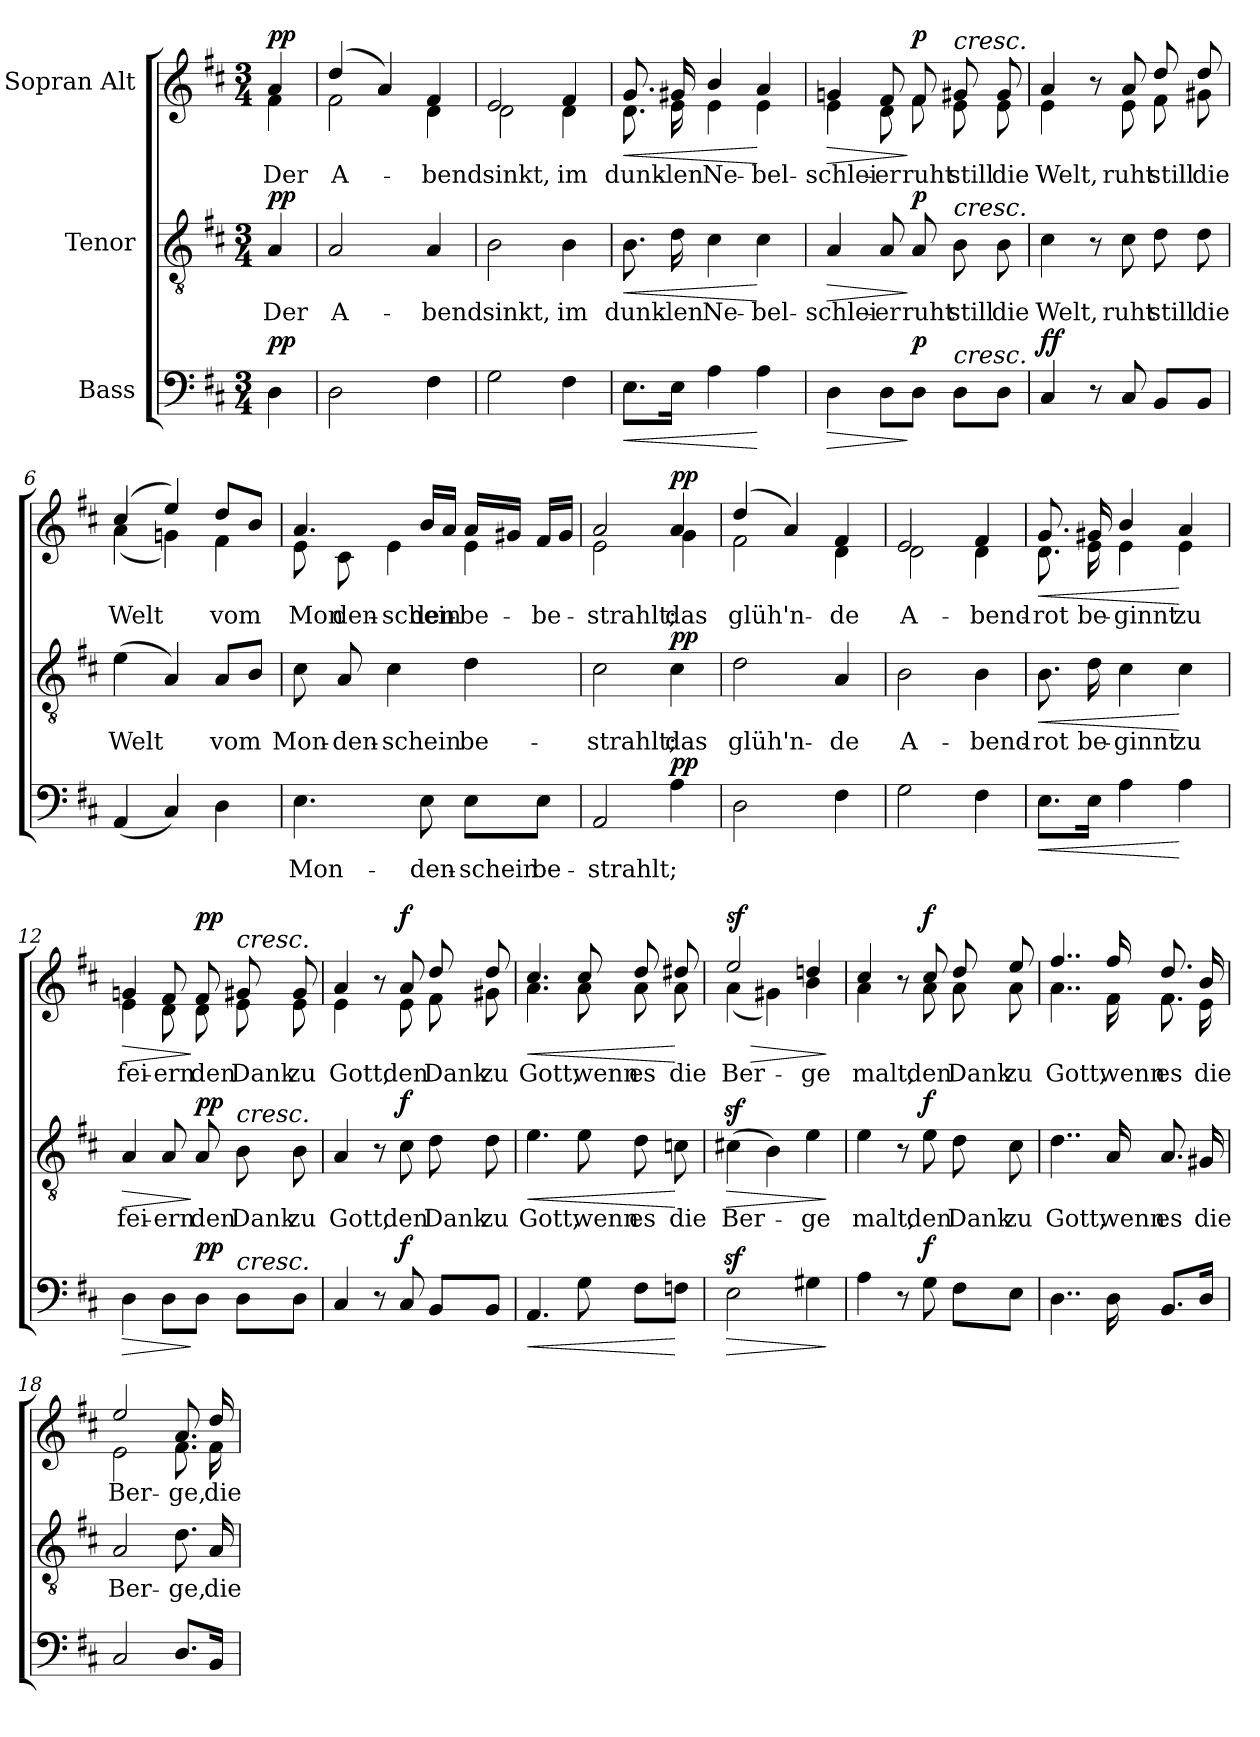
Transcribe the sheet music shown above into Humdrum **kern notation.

**kern	**text	**dynam	**kern	**text	**dynam	**kern	**text	**dynam
*part3	*part3	*part3	*part2	*part2	*part2	*part1	*part1	*part1
*staff3	*staff3	*staff3	*staff2	*staff2	*staff2	*staff1	*staff1	*staff1
*I"Bass	*	*	*I"Tenor	*	*	*I"Sopran Alt	*	*
*clefF4	*	*	*clefGv2	*	*	*clefG2	*	*
*k[f#c#]	*	*	*k[f#c#]	*	*	*k[f#c#]	*	*
*M3/4	*	*	*M3/4	*	*	*M3/4	*	*
=	=	=	=	=	=	=	=	=
!	!	!	!	!	!	!LO:TX:a:B:t=Langsam	!	!
!	!	!LO:DY:a	!	!LO:LY:b	!LO:DY:a	!	!LO:LY:b	!LO:DY:a
*	*	*	*	*	*	*^	*	*
4D\	.	pp	4A/	Der	pp	4a/	4f#\	Der	pp
=1	=1	=1	=1	=1	=1	=1	=1	=1	=1
!	!	!	!	!LO:LY:b	!	!	!	!LO:LY:b	!
2D\	.	.	2A/	A-	.	(4dd/	2f#\	A-	.
.	.	.	.	.	.	4a/)	.	.	.
!	!	!	!	!LO:LY:b	!	!	!	!LO:LY:b	!
4F#\	.	.	4A/	-bend	.	4f#/	4d\	-bend	.
=2	=2	=2	=2	=2	=2	=2	=2	=2	=2
!	!	!	!	!LO:LY:b	!	!	!	!LO:LY:b	!
2G\	.	.	2B\	sinkt,	.	2e/	2d\	sinkt,	.
!	!	!	!	!LO:LY:b	!	!	!	!LO:LY:b	!
4F#\	.	.	4B\	im	.	4f#/	4d\	im	.
=3	=3	=3	=3	=3	=3	=3	=3	=3	=3
!	!	!LO:HP:b	!	!LO:LY:b	!LO:HP:b	!	!	!LO:LY:b	!LO:HP:b
8.E\L	.	<	8.B\	dunk-	<	8.g/	8.d\	dunk-	<
!	!	!	!	!LO:LY:b	!	!	!	!LO:LY:b	!
16E\Jk	.	.	16d\	-len	.	16g#X/	16e\	-len	.
!	!	!	!	!LO:LY:b	!	!	!	!LO:LY:b	!
4A\	.	.	4c#\	Ne-	.	4b/	4e\	Ne-	.
!	!	!	!	!LO:LY:b	!	!	!	!LO:LY:b	!
4A\	.	[	4c#\	-bel-	[	4a/	4e\	-bel-	[
=4	=4	=4	=4	=4	=4	=4	=4	=4	=4
!	!	!LO:HP:b	!	!LO:LY:b	!LO:HP:b	!	!	!LO:LY:b	!LO:HP:b
4D\	.	>	4A/	-schlei-	>	4gn/	4e\	-schlei-	>
!	!	!	!	!LO:LY:b	!	!	!	!LO:LY:b	!
8D\L	.	.	8A/	-er	.	8f#/	8d\	-er	.
!	!	!LO:DY:n=1:a	!	!LO:LY:b	!LO:DY:n=1:a	!	!	!LO:LY:b	!LO:DY:n=1:a
8D\J	.	] p	8A/	ruht	] p	8f#/	8f#\	ruht	] p
!	!	!	!	!	!	!LO:TX:a:i:t=cresc.	!	!	!
!	!	!	!LO:TX:a:i:t=cresc.	!	!	!	!	!	!
!LO:TX:a:i:t=cresc.	!	!	!	!	!	!	!	!	!
!	!	!	!	!LO:LY:b	!	!	!	!LO:LY:b	!
8D\L	.	.	8B\	still	.	8g#X/	8e\	still	.
!	!	!	!	!LO:LY:b	!	!	!	!LO:LY:b	!
8D\J	.	.	8B\	die	.	8g#/	8e\	die	.
!!LO:LB:g=z	!!
=5	=5	=5	=5	=5	=5	=5	=5	=5	=5
!	!	!LO:DY:a	!	!LO:LY:b	!	!	!	!LO:LY:b	!
!	!	!LO:DY:n=1:a	!	!	!	!	!	!	!
4C#/	.	f f	4c#\	Welt,	.	4a/	4e\	Welt,	.
8r	.	.	8r	.	.	8r	8ryy	.	.
!	!	!	!	!LO:LY:b	!	!	!	!LO:LY:b	!
8C#/	.	.	8c#\	ruht	.	8a/	8e\	ruht	.
!	!	!	!	!LO:LY:b	!	!	!	!LO:LY:b	!
8BB/L	.	.	8d\	still	.	8dd/	8f#\	still	.
!	!	!	!	!LO:LY:b	!	!	!	!LO:LY:b	!
8BB/J	.	.	8d\	die	.	8dd/	8g#X\	die	.
=6	=6	=6	=6	=6	=6	=6	=6	=6	=6
!	!	!	!	!LO:LY:b	!	!	!	!LO:LY:b	!
(4AA/	.	.	(4e\	Welt	.	(4cc#/	(4a\	Welt	.
4C#/)	.	.	4A/)	.	.	4ee/)	4gn\)	.	.
!	!	!	!	!LO:LY:b	!	!	!	!LO:LY:b	!
4D\	.	.	8A/L	vom	.	8dd/L	4f#\	vom	.
.	.	.	8B/J	.	.	8b/J	.	.	.
=7	=7	=7	=7	=7	=7	=7	=7	=7	=7
!	!LO:LY:b	!	!	!LO:LY:b	!	!	!	!LO:LY:b	!
!	!	!	!	!	!	!	!	!LO:LY:b	!
4.E\	Mon-	.	8c#\	Mon-	.	4.a/	8e\	Mon-	.
!	!	!	!	!LO:LY:b	!	!	!	!LO:LY:b	!
.	.	.	8A/	-den-	.	.	8c#\	-den-	.
!	!	!	!	!LO:LY:b	!	!	!	!LO:LY:b	!
.	.	.	4c#\	-schein	.	.	4e\	-schein	.
!	!LO:LY:b	!	!	!	!	!	!	!LO:LY:b	!
8E\	-den-	.	.	.	.	16b/LL	.	-den-	.
.	.	.	.	.	.	16a/JJ	.	.	.
!	!LO:LY:b	!	!	!LO:LY:b	!	!	!	!LO:LY:b	!
!	!	!	!	!	!	!	!	!LO:LY:b	!
8E\L	-schein	.	4d\	be-	.	16a/LL	4e\	be-	.
.	.	.	.	.	.	16g#X/JJ	.	.	.
!	!LO:LY:b	!	!	!	!	!	!	!LO:LY:b	!
8E\J	be-	.	.	.	.	16f#/LL	.	be-	.
.	.	.	.	.	.	16g#/JJ	.	.	.
=8	=8	=8	=8	=8	=8	=8	=8	=8	=8
!	!LO:LY:b	!	!	!LO:LY:b	!	!	!	!LO:LY:b	!
!	!	!	!	!	!	!	!	!LO:LY:b	!
2AA/	-strahlt;	.	2c#\	-strahlt;	.	2a/	2e\	-strahlt;	.
!	!	!LO:DY:a	!	!LO:LY:b	!LO:DY:a	!	!	!LO:LY:b	!LO:DY:a
4A\	.	pp	4c#\	das	pp	4a/	4g\	das	pp
!!LO:LB:g=z	!!
=9	=9	=9	=9	=9	=9	=9	=9	=9	=9
!	!	!	!	!LO:LY:b	!	!	!	!LO:LY:b	!
2D\	.	.	2d\	glüh'n-	.	(4dd/	2f#\	glüh'n-	.
.	.	.	.	.	.	4a/)	.	.	.
!	!	!	!	!LO:LY:b	!	!	!	!LO:LY:b	!
4F#\	.	.	4A/	-de	.	4f#/	4d\	-de	.
=10	=10	=10	=10	=10	=10	=10	=10	=10	=10
!	!	!	!	!LO:LY:b	!	!	!	!LO:LY:b	!
2G\	.	.	2B\	A-	.	2e/	2d\	A-	.
!	!	!	!	!LO:LY:b	!	!	!	!LO:LY:b	!
4F#\	.	.	4B\	-bend-	.	4f#/	4d\	-bend-	.
=11	=11	=11	=11	=11	=11	=11	=11	=11	=11
!	!	!LO:HP:b	!	!LO:LY:b	!LO:HP:b	!	!	!LO:LY:b	!LO:HP:b
8.E\L	.	<	8.B\	-rot	<	8.g/	8.d\	-rot	<
!	!	!	!	!LO:LY:b	!	!	!	!LO:LY:b	!
16E\Jk	.	.	16d\	be-	.	16g#X/	16e\	be-	.
!	!	!	!	!LO:LY:b	!	!	!	!LO:LY:b	!
4A\	.	.	4c#\	-ginnt	.	4b/	4e\	-ginnt	.
!	!	!	!	!LO:LY:b	!	!	!	!LO:LY:b	!
4A\	.	[	4c#\	zu	[	4a/	4e\	zu	[
=12	=12	=12	=12	=12	=12	=12	=12	=12	=12
!	!	!LO:HP:b	!	!LO:LY:b	!LO:HP:b	!	!	!LO:LY:b	!LO:HP:b
4D\	.	>	4A/	fei-	>	4gn/	4e\	fei-	>
!	!	!	!	!LO:LY:b	!	!	!	!LO:LY:b	!
8D\L	.	.	8A/	-ern	.	8f#/	8d\	-ern	.
!	!	!LO:DY:n=1:a	!	!LO:LY:b	!LO:DY:n=1:a	!	!	!LO:LY:b	!LO:DY:n=1:a
8D\J	.	] pp	8A/	den	] pp	8f#/	8d\	den	] pp
!	!	!	!	!	!	!LO:TX:a:i:t=cresc.	!	!	!
!	!	!	!LO:TX:a:i:t=cresc.	!	!	!	!	!	!
!LO:TX:a:i:t=cresc.	!	!	!	!	!	!	!	!	!
!	!	!	!	!LO:LY:b	!	!	!	!LO:LY:b	!
8D\L	.	.	8B\	Dank	.	8g#X/	8e\	Dank	.
!	!	!	!	!LO:LY:b	!	!	!	!LO:LY:b	!
8D\J	.	.	8B\	zu	.	8g#/	8e\	zu	.
=13	=13	=13	=13	=13	=13	=13	=13	=13	=13
!	!	!	!	!LO:LY:b	!	!	!	!LO:LY:b	!
4C#/	.	.	4A/	Gott,	.	4a/	4e\	Gott,	.
8r	.	.	8r	.	.	8r	8ryy	.	.
!	!	!LO:DY:a	!	!LO:LY:b	!LO:DY:a	!	!	!LO:LY:b	!LO:DY:a
8C#/	.	f	8c#\	den	f	8a/	8e\	den	f
!	!	!	!	!LO:LY:b	!	!	!	!LO:LY:b	!
8BB/L	.	.	8d\	Dank	.	8dd/	8f#\	Dank	.
!	!	!	!	!LO:LY:b	!	!	!	!LO:LY:b	!
8BB/J	.	.	8d\	zu	.	8dd/	8g#X\	zu	.
!!LO:LB:g=z	!!
=14	=14	=14	=14	=14	=14	=14	=14	=14	=14
!	!	!LO:HP:b	!	!LO:LY:b	!LO:HP:b	!	!	!LO:LY:b	!LO:HP:b
4.AA/	.	<	4.e\	Gott,	<	4.cc#/	4.a\	Gott,	<
!	!	!	!	!LO:LY:b	!	!	!	!LO:LY:b	!
8G\	.	.	8e\	wenn	.	8cc#/	8a\	wenn	.
!	!	!	!	!LO:LY:b	!	!	!	!LO:LY:b	!
8F#\L	.	.	8d\	es	.	8dd/	8a\	es	.
!	!	!	!	!LO:LY:b	!	!	!	!LO:LY:b	!
8Fn\J	.	[	8cn\	die	[	8dd#X/	8a\	die	[
=15	=15	=15	=15	=15	=15	=15	=15	=15	=15
!	!	!LO:HP:b	!	!LO:LY:b	!LO:HP:b	!	!	!LO:LY:b	!LO:HP:b
!	!	!	!	!	!	!	!	!	!LO:DY:n=1:a
2Ez>\	.	>	(4c#Xz>\	Ber-	>	2ee/	(4a\	Ber-	> sf
.	.	.	4B\)	.	.	.	4g#X\)	.	.
!	!	!	!	!LO:LY:b	!	!	!	!LO:LY:b	!
4G#X\	.	.	4e\	-ge	.	4ddn/	4b\	-ge	.
*	*	*	*	*	*	*v	*v	*	*
.	.	]	.	.	]	.	.	]
=16	=16	=16	=16	=16	=16	=16	=16	=16
!	!	!	!	!LO:LY:b	!	!	!LO:LY:b	!
*	*	*	*	*	*	*^	*	*
4A\	.	.	4e\	malt,	.	4cc#/	4a\	malt,	.
8r	.	.	8r	.	.	8r	8ryy	.	.
!	!	!LO:DY:a	!	!LO:LY:b	!LO:DY:a	!	!	!LO:LY:b	!LO:DY:a
8G\	.	f	8e\	den	f	8cc#/	8a\	den	f
!	!	!	!	!LO:LY:b	!	!	!	!LO:LY:b	!
8F#\L	.	.	8d\	Dank	.	8dd/	8a\	Dank	.
!	!	!	!	!LO:LY:b	!	!	!	!LO:LY:b	!
8E\J	.	.	8c#\	zu	.	8ee/	8a\	zu	.
=17	=17	=17	=17	=17	=17	=17	=17	=17	=17
!	!	!	!	!LO:LY:b	!	!	!	!LO:LY:b	!
4..D\	.	.	4..d\	Gott,	.	4..ff#/	4..a\	Gott,	.
!	!	!	!	!LO:LY:b	!	!	!	!LO:LY:b	!
16D\	.	.	16A/	wenn	.	16ff#/	16f#\	wenn	.
!	!	!	!	!LO:LY:b	!	!	!	!LO:LY:b	!
8.BB/L	.	.	8.A/	es	.	8.dd/	8.f#\	es	.
!	!	!	!	!LO:LY:b	!	!	!	!LO:LY:b	!
16D/Jk	.	.	16G#X/	die	.	16b/	16e\	die	.
!!LO:PB:g=z	!!
=18	=18	=18	=18	=18	=18	=18	=18	=18	=18
!	!	!	!	!LO:LY:b	!	!	!	!LO:LY:b	!
2C#/	.	.	2A/	Ber-	.	2ee/	2e\	Ber-	.
!	!	!	!	!LO:LY:b	!	!	!	!LO:LY:b	!
8.D/L	.	.	8.d\	-ge,	.	8.a/	8.f#\	-ge,	.
!	!	!	!	!LO:LY:b	!	!	!	!LO:LY:b	!
16BB/Jk	.	.	16A/	die	.	16dd/	16f#\	die	.
*	*	*	*	*	*	*v	*v	*	*
=	=	=	=	=	=	=	=	=
*-	*-	*-	*-	*-	*-	*-	*-	*-
